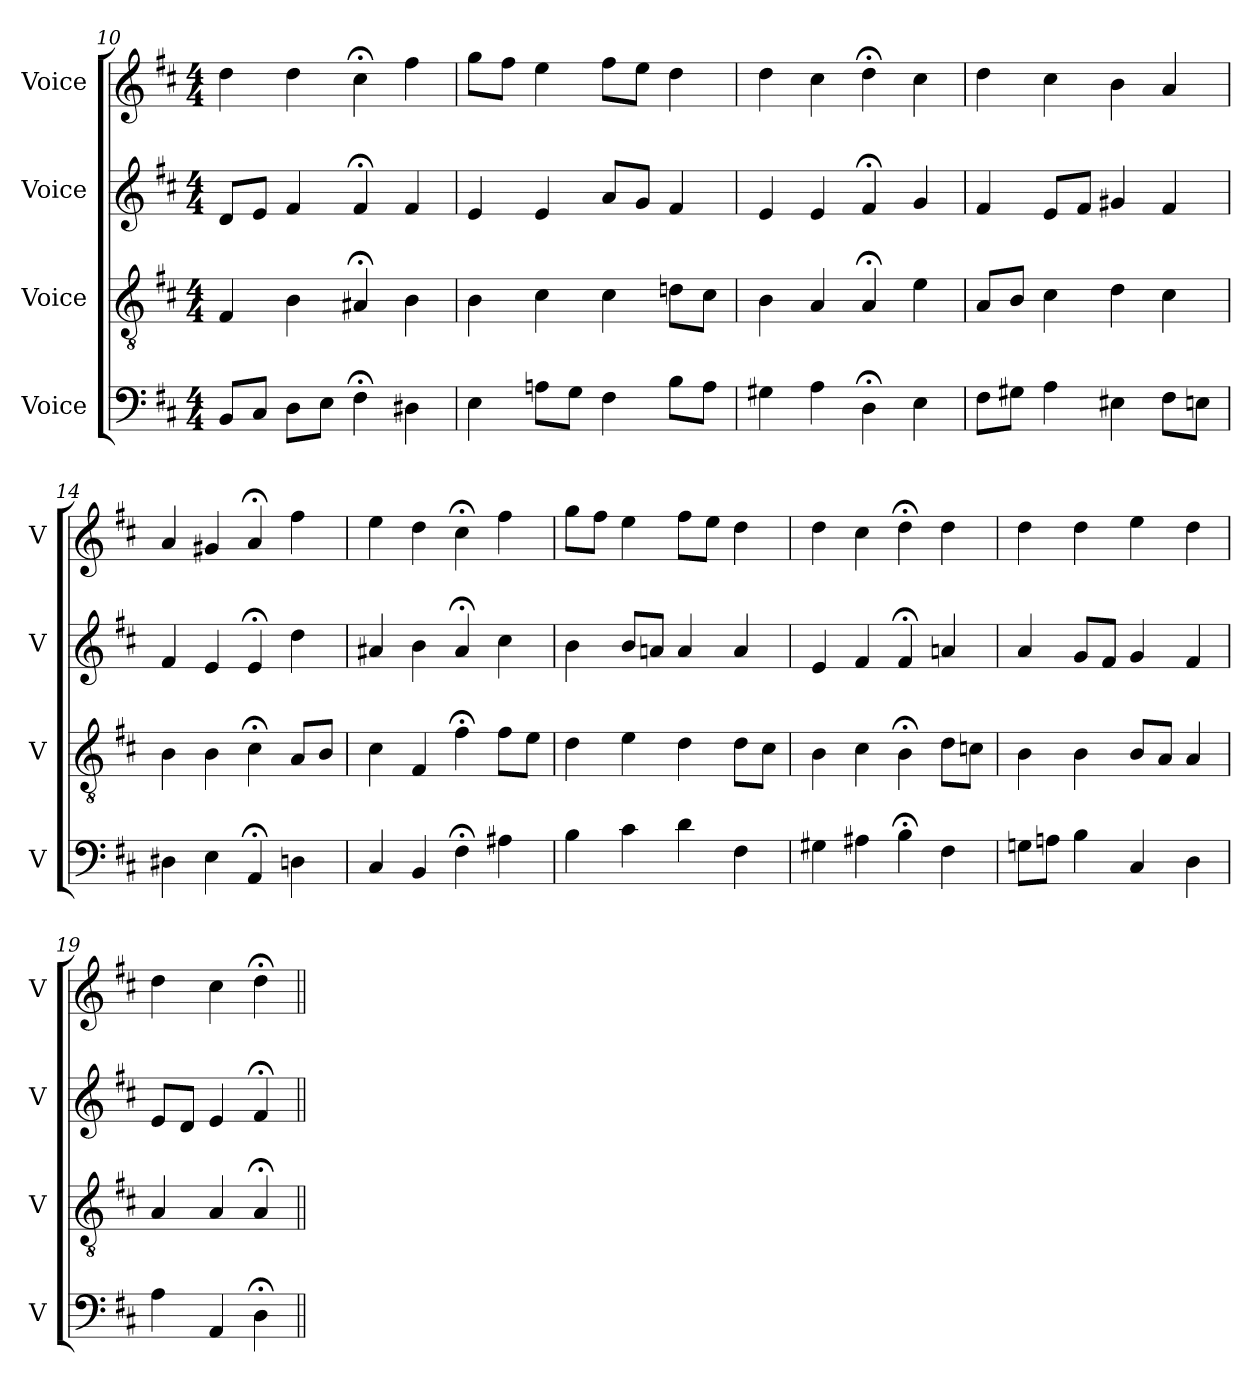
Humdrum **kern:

**kern	**kern	**kern	**kern
*part4	*part3	*part2	*part1
*staff4	*staff3	*staff2	*staff1
*I"Voice	*I"Voice	*I"Voice	*I"Voice
*I'V	*I'V	*I'V	*I'V
*clefF4	*clefGv2	*clefG2	*clefG2
*k[f#c#]	*k[f#c#]	*k[f#c#]	*k[f#c#]
*M4/4	*M4/4	*M4/4	*M4/4
=10	=10	=10	=10
8BB/L	4F#/	8d/L	4dd\
8C#/J	.	8e/J	.
8D\L	4B\	4f#/	4dd\
8E\J	.	.	.
4F#;<\	4A#X;</	4f#;</	4cc#;<\
4D#X\	4B\	4f#/	4ff#\
!!LO:LB:g=z
=11	=11	=11	=11
4E\	4B\	4e/	8gg\L
.	.	.	8ff#\J
8An\L	4c#\	4e/	4ee\
8G\J	.	.	.
4F#\	4c#\	8a/L	8ff#\L
.	.	8g/J	8ee\J
8B\L	8dn\L	4f#/	4dd\
8A\J	8c#\J	.	.
=12	=12	=12	=12
4G#X\	4B\	4e/	4dd\
4A\	4A/	4e/	4cc#\
4D;<\	4A;</	4f#;</	4dd;<\
4E\	4e\	4g/	4cc#\
=13	=13	=13	=13
8F#\L	8A/L	4f#/	4dd\
8G#X\J	8B/J	.	.
4A\	4c#\	8e/L	4cc#\
.	.	8f#/J	.
4E#X\	4d\	4g#X/	4b\
8F#\L	4c#\	4f#/	4a/
8En\J	.	.	.
=14	=14	=14	=14
4D#X\	4B\	4f#/	4a/
4E\	4B\	4e/	4g#X/
4AA;</	4c#;<\	4e;</	4a;</
4Dn\	8A/L	4dd\	4ff#\
.	8B/J	.	.
=15	=15	=15	=15
4C#/	4c#\	4a#X/	4ee\
4BB/	4F#/	4b\	4dd\
4F#;<\	4f#;<\	4a#;</	4cc#;<\
4A#X\	8f#\L	4cc#\	4ff#\
.	8e\J	.	.
=16	=16	=16	=16
4B\	4d\	4b\	8gg\L
.	.	.	8ff#\J
4c#\	4e\	8b/L	4ee\
.	.	8an/J	.
4d\	4d\	4a/	8ff#\L
.	.	.	8ee\J
4F#\	8d\L	4a/	4dd\
.	8c#\J	.	.
!!LO:PB:g=z
=17	=17	=17	=17
4G#X\	4B\	4e/	4dd\
4A#X\	4c#\	4f#/	4cc#\
4B;<\	4B;<\	4f#;</	4dd;<\
4F#\	8d\L	4an/	4dd\
.	8cn\J	.	.
=18	=18	=18	=18
8Gn\L	4B\	4a/	4dd\
8An\J	.	.	.
4B\	4B\	8g/L	4dd\
.	.	8f#/J	.
4C#/	8B/L	4g/	4ee\
.	8A/J	.	.
4D\	4A/	4f#/	4dd\
=19	=19	=19	=19
4A\	4A/	8e/L	4dd\
.	.	8d/J	.
4AA/	4A/	4e/	4cc#\
4D;<\	4A;</	4f#;</	4dd;<\
=||	=||	=||	=||
*-	*-	*-	*-
